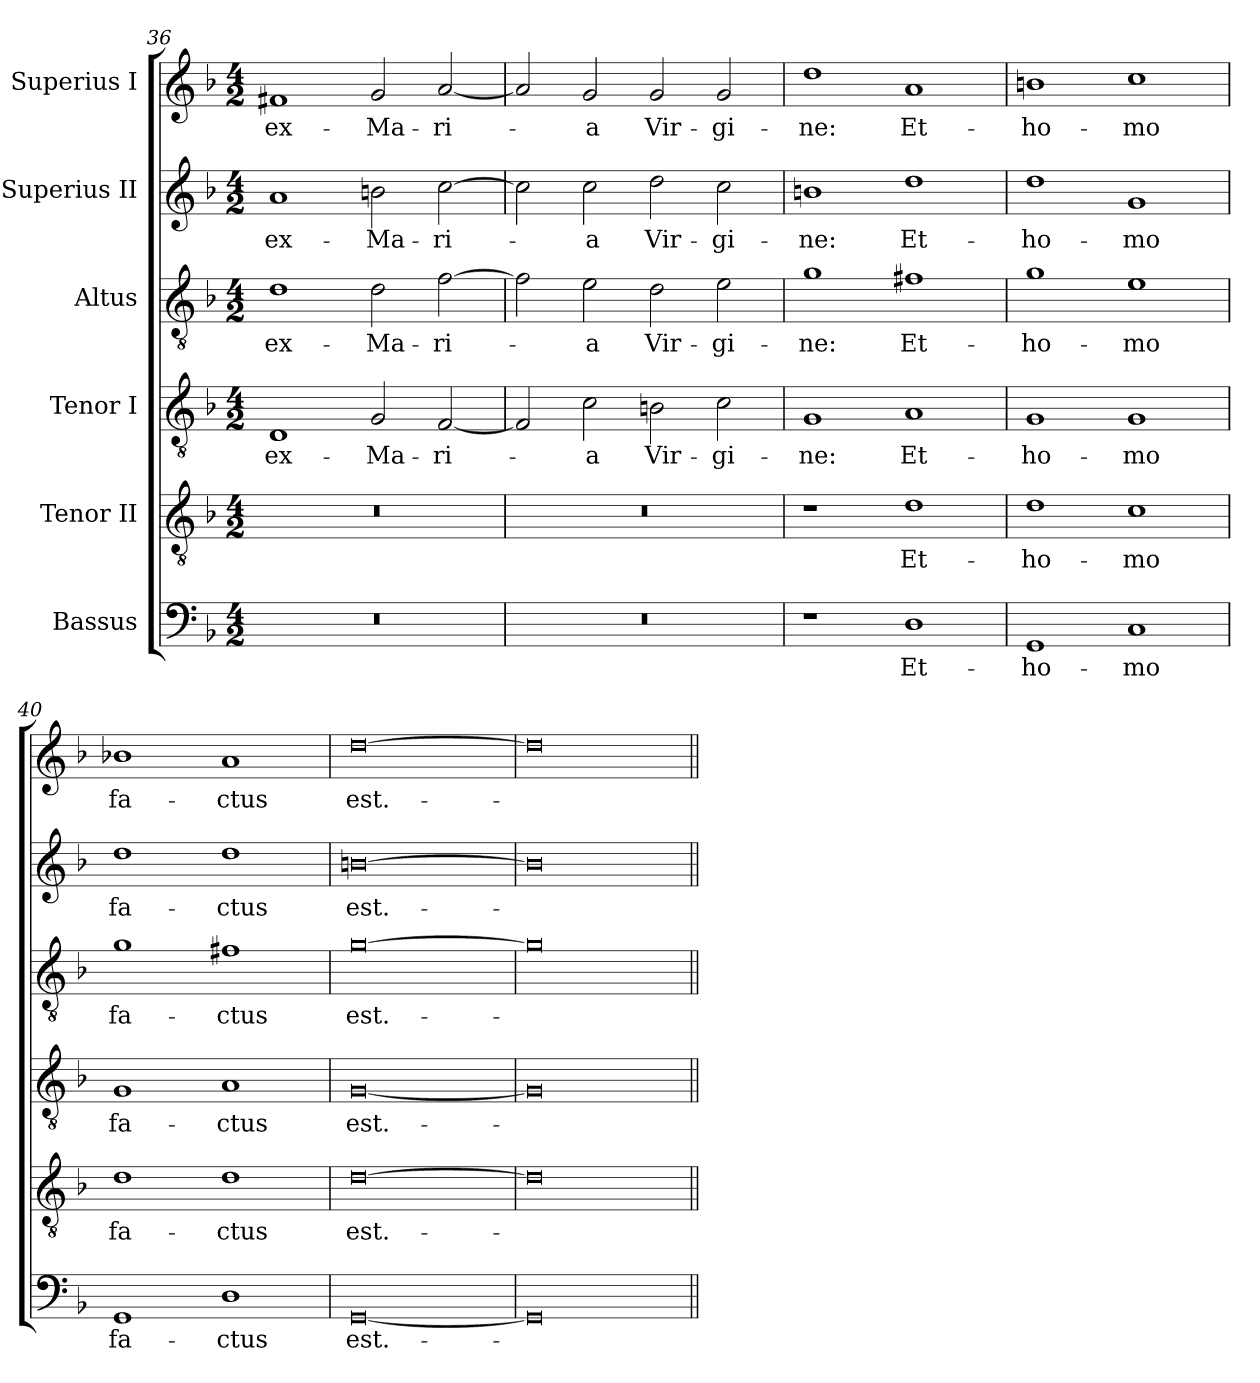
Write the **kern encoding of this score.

**kern	**text	**kern	**text	**kern	**text	**kern	**text	**kern	**text	**kern	**text
*part6	*part6	*part5	*part5	*part4	*part4	*part3	*part3	*part2	*part2	*part1	*part1
*staff6	*staff6	*staff5	*staff5	*staff4	*staff4	*staff3	*staff3	*staff2	*staff2	*staff1	*staff1
*I"Bassus	*	*I"Tenor II	*	*I"Tenor I	*	*I"Altus	*	*I"Superius II	*	*I"Superius I	*
*clefF4	*	*clefGv2	*	*clefGv2	*	*clefGv2	*	*clefG2	*	*clefG2	*
*k[b-]	*	*k[b-]	*	*k[b-]	*	*k[b-]	*	*k[b-]	*	*k[b-]	*
*M4/2	*	*M4/2	*	*M4/2	*	*M4/2	*	*M4/2	*	*M4/2	*
=36	=36	=36	=36	=36	=36	=36	=36	=36	=36	=36	=36
0r	.	0r	.	1D/	ex-	1d/	ex-	1a/	ex-	1f#X/	ex-
.	.	.	.	2G/	Ma-	2d\	Ma-	2bn\	Ma-	2g/	Ma-
.	.	.	.	[2F/	-ri-	[2f\	-ri-	[2cc\	-ri-	[2a/	-ri-
=37	=37	=37	=37	=37	=37	=37	=37	=37	=37	=37	=37
0r	.	0r	.	2F/]	.	2f\]	.	2cc\]	.	2a/]	.
.	.	.	.	2c\	-a	2e\	-a	2cc\	-a	2g/	-a
.	.	.	.	2Bn\	Vir-	2d\	Vir-	2dd\	Vir-	2g/	Vir-
.	.	.	.	2c\	-gi-	2e\	-gi-	2cc\	-gi-	2g/	-gi-
=38	=38	=38	=38	=38	=38	=38	=38	=38	=38	=38	=38
1r	.	1r	.	1G/	-ne:	1g/	-ne:	1bn\	-ne:	1dd/	-ne:
1D\	Et-	1d/	Et-	1A/	Et-	1f#X\	Et-	1dd/	Et-	1a/	Et-
=39	=39	=39	=39	=39	=39	=39	=39	=39	=39	=39	=39
1GG/	ho-	1d/	ho-	1G/	ho-	1g/	ho-	1dd/	ho-	1bn\	ho-
1C/	-mo	1c/	-mo	1G/	-mo	1e/	-mo	1g/	-mo	1cc/	-mo
=40	=40	=40	=40	=40	=40	=40	=40	=40	=40	=40	=40
1GG/	fa-	1d/	fa-	1G/	fa-	1g/	fa-	1dd/	fa-	1b-X\	fa-
1D\	-ctus	1d/	-ctus	1A/	-ctus	1f#X/	-ctus	1dd/	-ctus	1a/	-ctus
=41	=41	=41	=41	=41	=41	=41	=41	=41	=41	=41	=41
[0GG/	est.-	[0d\	est.-	[0G/	est.-	[0g\	est.-	[0bn\	est.-	[0dd\	est.-
=42	=42	=42	=42	=42	=42	=42	=42	=42	=42	=42	=42
0GG/]	.	0d\]	.	0G/]	.	0g\]	.	0bn\]	.	0dd\]	.
=||	=||	=||	=||	=||	=||	=||	=||	=||	=||	=||	=||
*-	*-	*-	*-	*-	*-	*-	*-	*-	*-	*-	*-
